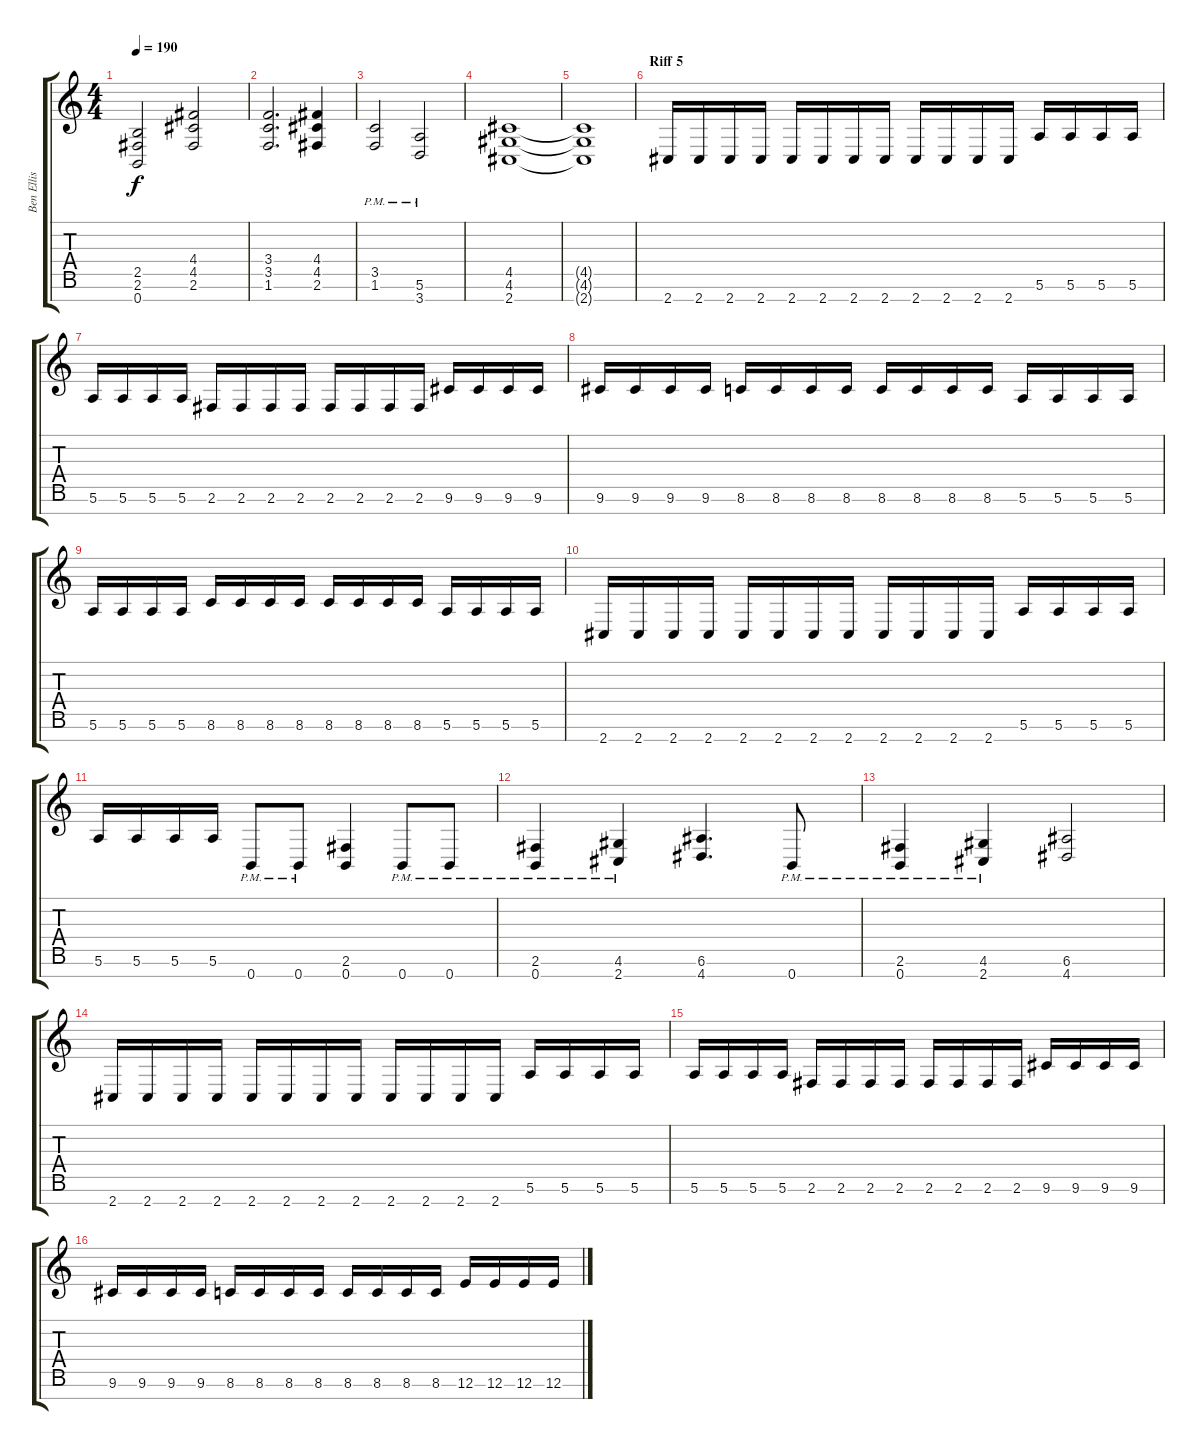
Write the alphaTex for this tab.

\track ("Ben Ellis" "Ben Ellis") {instrument distortionguitar}
\staff {score tabs}
\tuning (E4 B3 G3 D3 A2 E2 B1) {hide}
\ts (4 4)
\tempo 190
\clef g2
\ks c
(2.5{t} 2.6{t} 0.7{t}).2{dy f} (4.4 4.5 2.6).2 |
(3.4 3.5 1.6).2{d} (4.4 4.5 2.6).4 |
(3.5{pm} 1.6{pm}).2 (5.6{pm} 3.7{pm}).2 |
(4.5 4.6 2.7).1 |
(4.5{t} 4.6{t} 2.7{t}).1 |
\section ("" "Riff 5")
2.7.16 2.7.16 2.7.16 2.7.16 2.7.16 2.7.16 2.7.16 2.7.16 2.7.16 2.7.16 2.7.16 2.7.16 5.6.16 5.6.16 5.6.16 5.6.16 |
5.6.16 5.6.16 5.6.16 5.6.16 2.6.16 2.6.16 2.6.16 2.6.16 2.6.16 2.6.16 2.6.16 2.6.16 9.6.16 9.6.16 9.6.16 9.6.16 |
9.6.16 9.6.16 9.6.16 9.6.16 8.6.16 8.6.16 8.6.16 8.6.16 8.6.16 8.6.16 8.6.16 8.6.16 5.6.16 5.6.16 5.6.16 5.6.16 |
5.6.16 5.6.16 5.6.16 5.6.16 8.6.16 8.6.16 8.6.16 8.6.16 8.6.16 8.6.16 8.6.16 8.6.16 5.6.16 5.6.16 5.6.16 5.6.16 |
2.7.16 2.7.16 2.7.16 2.7.16 2.7.16 2.7.16 2.7.16 2.7.16 2.7.16 2.7.16 2.7.16 2.7.16 5.6.16 5.6.16 5.6.16 5.6.16 |
5.6.16 5.6.16 5.6.16 5.6.16 0.7{pm}.8 0.7{pm}.8 (2.6 0.7).4 0.7{pm}.8 0.7{pm}.8 |
(2.6{pm} 0.7{pm}).4 (4.6{pm} 2.7{pm}).4 (6.6 4.7).4{d} 0.7{pm}.8 |
(2.6{pm} 0.7{pm}).4 (4.6{pm} 2.7{pm}).4 (6.6 4.7).2 |
2.7.16 2.7.16 2.7.16 2.7.16 2.7.16 2.7.16 2.7.16 2.7.16 2.7.16 2.7.16 2.7.16 2.7.16 5.6.16 5.6.16 5.6.16 5.6.16 |
5.6.16 5.6.16 5.6.16 5.6.16 2.6.16 2.6.16 2.6.16 2.6.16 2.6.16 2.6.16 2.6.16 2.6.16 9.6.16 9.6.16 9.6.16 9.6.16 |
9.6.16 9.6.16 9.6.16 9.6.16 8.6.16 8.6.16 8.6.16 8.6.16 8.6.16 8.6.16 8.6.16 8.6.16 12.6.16 12.6.16 12.6.16 12.6.16
